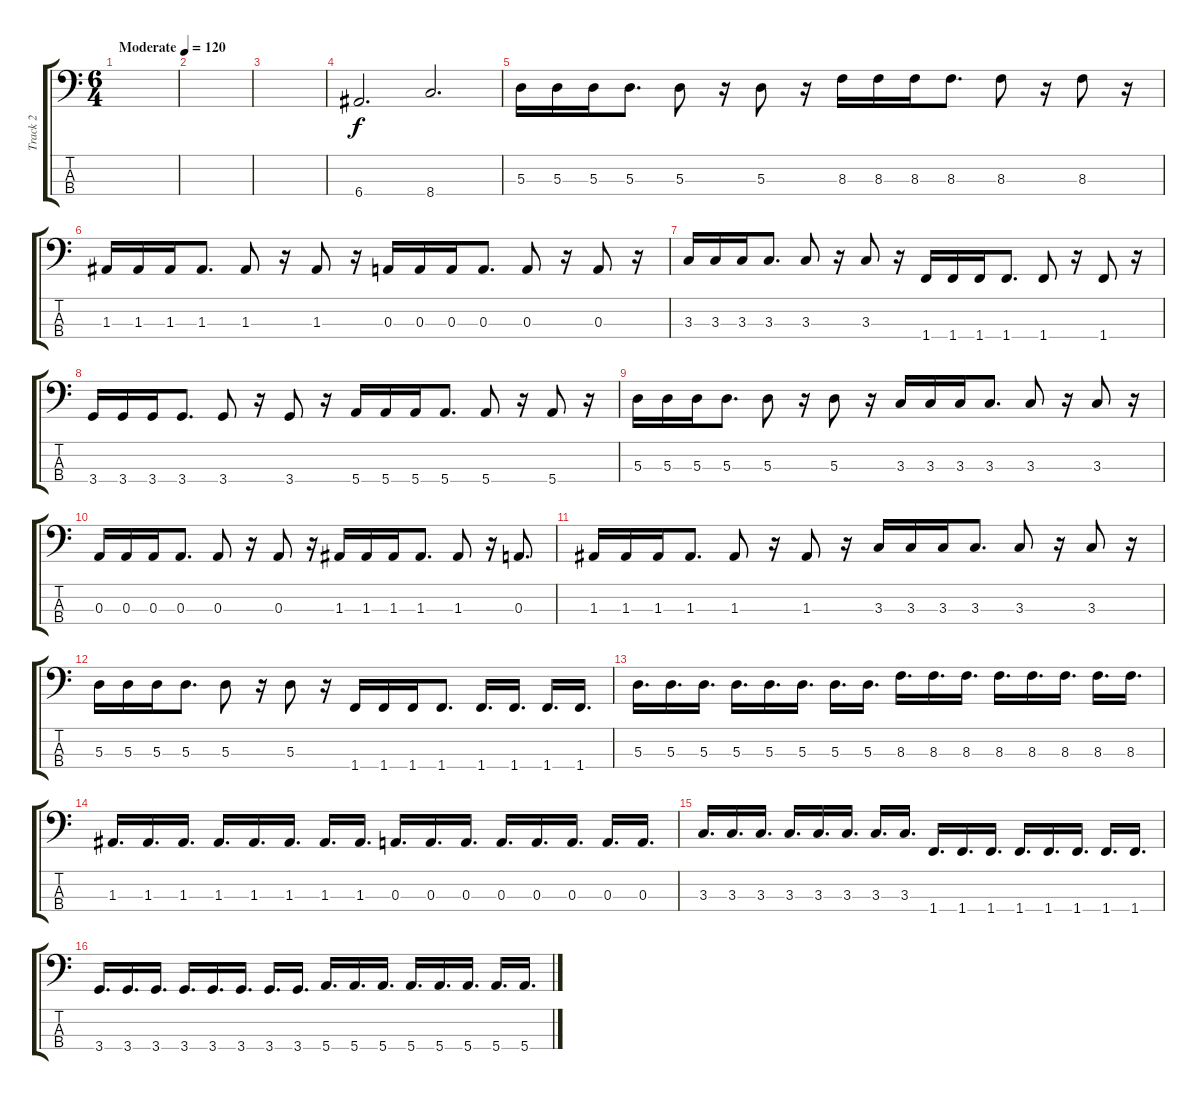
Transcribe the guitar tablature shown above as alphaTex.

\track ("Track 2" "Track 2") {instrument electricbassfinger}
\staff {score tabs}
\tuning (G2 D2 A1 E1) {hide}
\ts (6 4)
\tempo (120 "Moderate")
\clef f4
\ks c
|
|
|
6.4.2{d} 8.4.2{d} |
5.3.16 5.3.16 5.3.16 5.3.8{d} 5.3.8 r.16 5.3.8 r.16 8.3.16 8.3.16 8.3.16 8.3.8{d} 8.3.8 r.16 8.3.8 r.16 |
1.3.16 1.3.16 1.3.16 1.3.8{d} 1.3.8 r.16 1.3.8 r.16 0.3.16 0.3.16 0.3.16 0.3.8{d} 0.3.8 r.16 0.3.8 r.16 |
3.3.16 3.3.16 3.3.16 3.3.8{d} 3.3.8 r.16 3.3.8 r.16 1.4.16 1.4.16 1.4.16 1.4.8{d} 1.4.8 r.16 1.4.8 r.16 |
3.4.16 3.4.16 3.4.16 3.4.8{d} 3.4.8 r.16 3.4.8 r.16 5.4.16 5.4.16 5.4.16 5.4.8{d} 5.4.8 r.16 5.4.8 r.16 |
5.3.16 5.3.16 5.3.16 5.3.8{d} 5.3.8 r.16 5.3.8 r.16 3.3.16 3.3.16 3.3.16 3.3.8{d} 3.3.8 r.16 3.3.8 r.16 |
0.3.16 0.3.16 0.3.16 0.3.8{d} 0.3.8 r.16 0.3.8 r.16 1.3.16 1.3.16 1.3.16 1.3.8{d} 1.3.8 r.16 0.3.8{d} |
1.3.16 1.3.16 1.3.16 1.3.8{d} 1.3.8 r.16 1.3.8 r.16 3.3.16 3.3.16 3.3.16 3.3.8{d} 3.3.8 r.16 3.3.8 r.16 |
5.3.16 5.3.16 5.3.16 5.3.8{d} 5.3.8 r.16 5.3.8 r.16 1.4.16 1.4.16 1.4.16 1.4.8{d} 1.4.16{d} 1.4.16{d} 1.4.16{d} 1.4.16{d} |
5.3.16{d} 5.3.16{d} 5.3.16{d} 5.3.16{d} 5.3.16{d} 5.3.16{d} 5.3.16{d} 5.3.16{d} 8.3.16{d} 8.3.16{d} 8.3.16{d} 8.3.16{d} 8.3.16{d} 8.3.16{d} 8.3.16{d} 8.3.16{d} |
1.3.16{d} 1.3.16{d} 1.3.16{d} 1.3.16{d} 1.3.16{d} 1.3.16{d} 1.3.16{d} 1.3.16{d} 0.3.16{d} 0.3.16{d} 0.3.16{d} 0.3.16{d} 0.3.16{d} 0.3.16{d} 0.3.16{d} 0.3.16{d} |
3.3.16{d} 3.3.16{d} 3.3.16{d} 3.3.16{d} 3.3.16{d} 3.3.16{d} 3.3.16{d} 3.3.16{d} 1.4.16{d} 1.4.16{d} 1.4.16{d} 1.4.16{d} 1.4.16{d} 1.4.16{d} 1.4.16{d} 1.4.16{d} |
3.4.16{d} 3.4.16{d} 3.4.16{d} 3.4.16{d} 3.4.16{d} 3.4.16{d} 3.4.16{d} 3.4.16{d} 5.4.16{d} 5.4.16{d} 5.4.16{d} 5.4.16{d} 5.4.16{d} 5.4.16{d} 5.4.16{d} 5.4.16{d}
